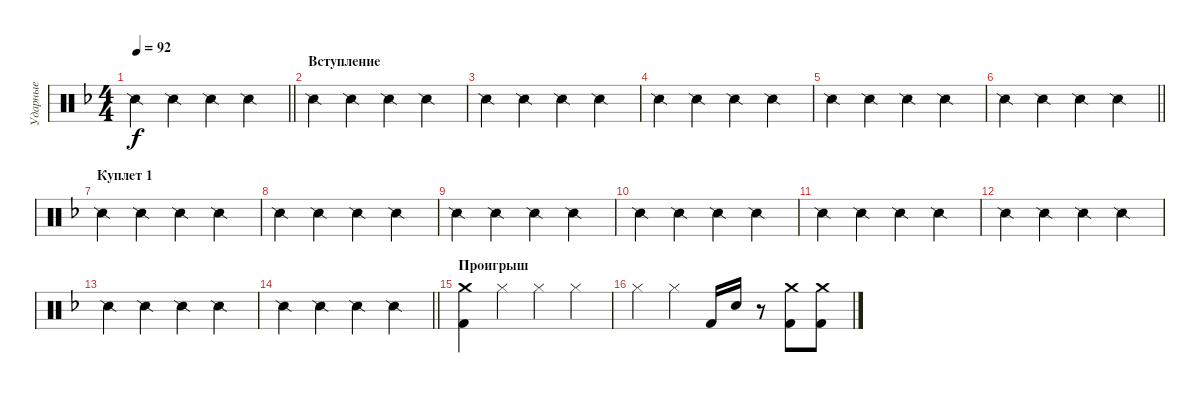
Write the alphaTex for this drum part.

\track ("Ударные" "Ударные") {instrument percussion}
\staff {score}
\articulation defaults
\ts (4 4)
\tempo 92
\clef neutral
\barLineRight lightlight
\ks dminor "Snare (side stick) 2".4{dy f} "Snare (side stick) 2".4 "Snare (side stick) 2".4 "Snare (side stick) 2".4
|
\section ("" "Вступление")
"Snare (side stick) 2".4 "Snare (side stick) 2".4 "Snare (side stick) 2".4 "Snare (side stick) 2".4 |
"Snare (side stick) 2".4 "Snare (side stick) 2".4 "Snare (side stick) 2".4 "Snare (side stick) 2".4 |
"Snare (side stick) 2".4 "Snare (side stick) 2".4 "Snare (side stick) 2".4 "Snare (side stick) 2".4 |
"Snare (side stick) 2".4 "Snare (side stick) 2".4 "Snare (side stick) 2".4 "Snare (side stick) 2".4 |
\barLineRight lightlight "Snare (side stick) 2".4 "Snare (side stick) 2".4 "Snare (side stick) 2".4 "Snare (side stick) 2".4
|
\section ("" "Куплет 1")
"Snare (side stick) 2".4 "Snare (side stick) 2".4 "Snare (side stick) 2".4 "Snare (side stick) 2".4 |
"Snare (side stick) 2".4 "Snare (side stick) 2".4 "Snare (side stick) 2".4 "Snare (side stick) 2".4 |
"Snare (side stick) 2".4 "Snare (side stick) 2".4 "Snare (side stick) 2".4 "Snare (side stick) 2".4 |
"Snare (side stick) 2".4 "Snare (side stick) 2".4 "Snare (side stick) 2".4 "Snare (side stick) 2".4 |
"Snare (side stick) 2".4 "Snare (side stick) 2".4 "Snare (side stick) 2".4 "Snare (side stick) 2".4 |
"Snare (side stick) 2".4 "Snare (side stick) 2".4 "Snare (side stick) 2".4 "Snare (side stick) 2".4 |
"Snare (side stick) 2".4 "Snare (side stick) 2".4 "Snare (side stick) 2".4 "Snare (side stick) 2".4 |
\barLineRight lightlight "Snare (side stick) 2".4 "Snare (side stick) 2".4 "Snare (side stick) 2".4 "Snare (side stick) 2".4
|
\section ("" "Проигрыш")
("Kick (hit) 2" "Crash medium (hit)").4 "Hi-Hat (closed)".4 "Hi-Hat (closed)".4 "Hi-Hat (closed)".4 |
"Hi-Hat (closed)".4 "Hi-Hat (closed)".4 "Kick (hit) 2".16 "Snare (hit) 2".16 r.8 ("Kick (hit) 2" "Crash medium (hit)").8 ("Kick (hit) 2" "Crash medium (hit)").8
